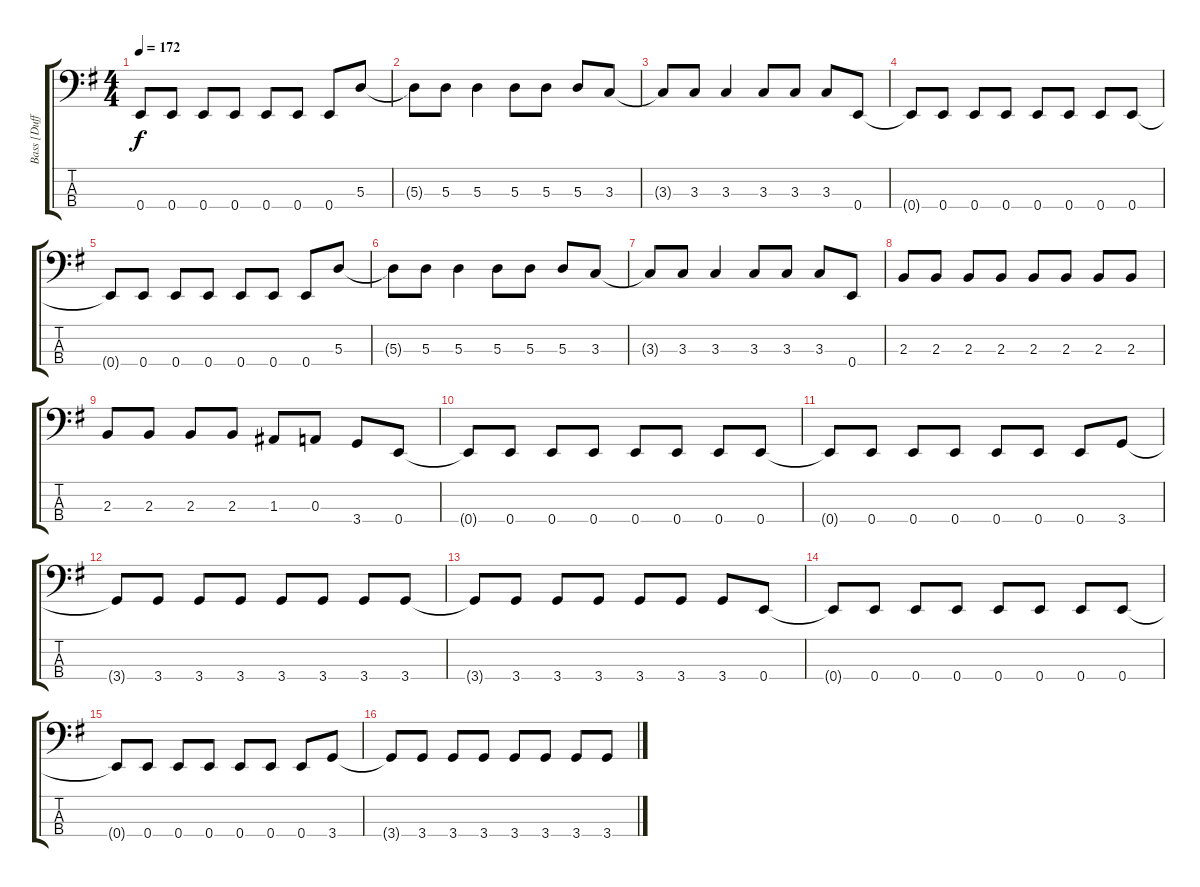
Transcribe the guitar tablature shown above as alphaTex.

\track ("Bass [Duff]" "Bass [Duff") {instrument electricbassfinger}
\staff {score tabs}
\tuning (G2 D2 A1 E1) {hide}
\ts (4 4)
\tempo 172
\clef f4
\ks g
0.4{t}.8{dy f} 0.4.8 0.4.8 0.4.8 0.4.8 0.4.8 0.4.8 5.3.8 |
5.3{t}.8 5.3.8 5.3.4 5.3.8 5.3.8 5.3.8 3.3.8 |
3.3{t}.8 3.3.8 3.3.4 3.3.8 3.3.8 3.3.8 0.4.8 |
0.4{t}.8 0.4.8 0.4.8 0.4.8 0.4.8 0.4.8 0.4.8 0.4.8 |
0.4{t}.8 0.4.8 0.4.8 0.4.8 0.4.8 0.4.8 0.4.8 5.3.8 |
5.3{t}.8 5.3.8 5.3.4 5.3.8 5.3.8 5.3.8 3.3.8 |
3.3{t}.8 3.3.8 3.3.4 3.3.8 3.3.8 3.3.8 0.4.8 |
2.3.8 2.3.8 2.3.8 2.3.8 2.3.8 2.3.8 2.3.8 2.3.8 |
2.3.8 2.3.8 2.3.8 2.3.8 1.3.8 0.3.8 3.4.8 0.4.8 |
0.4{t}.8 0.4.8 0.4.8 0.4.8 0.4.8 0.4.8 0.4.8 0.4.8 |
0.4{t}.8 0.4.8 0.4.8 0.4.8 0.4.8 0.4.8 0.4.8 3.4.8 |
3.4{t}.8 3.4.8 3.4.8 3.4.8 3.4.8 3.4.8 3.4.8 3.4.8 |
3.4{t}.8 3.4.8 3.4.8 3.4.8 3.4.8 3.4.8 3.4.8 0.4.8 |
0.4{t}.8 0.4.8 0.4.8 0.4.8 0.4.8 0.4.8 0.4.8 0.4.8 |
0.4{t}.8 0.4.8 0.4.8 0.4.8 0.4.8 0.4.8 0.4.8 3.4.8 |
3.4{t}.8 3.4.8 3.4.8 3.4.8 3.4.8 3.4.8 3.4.8 3.4.8
